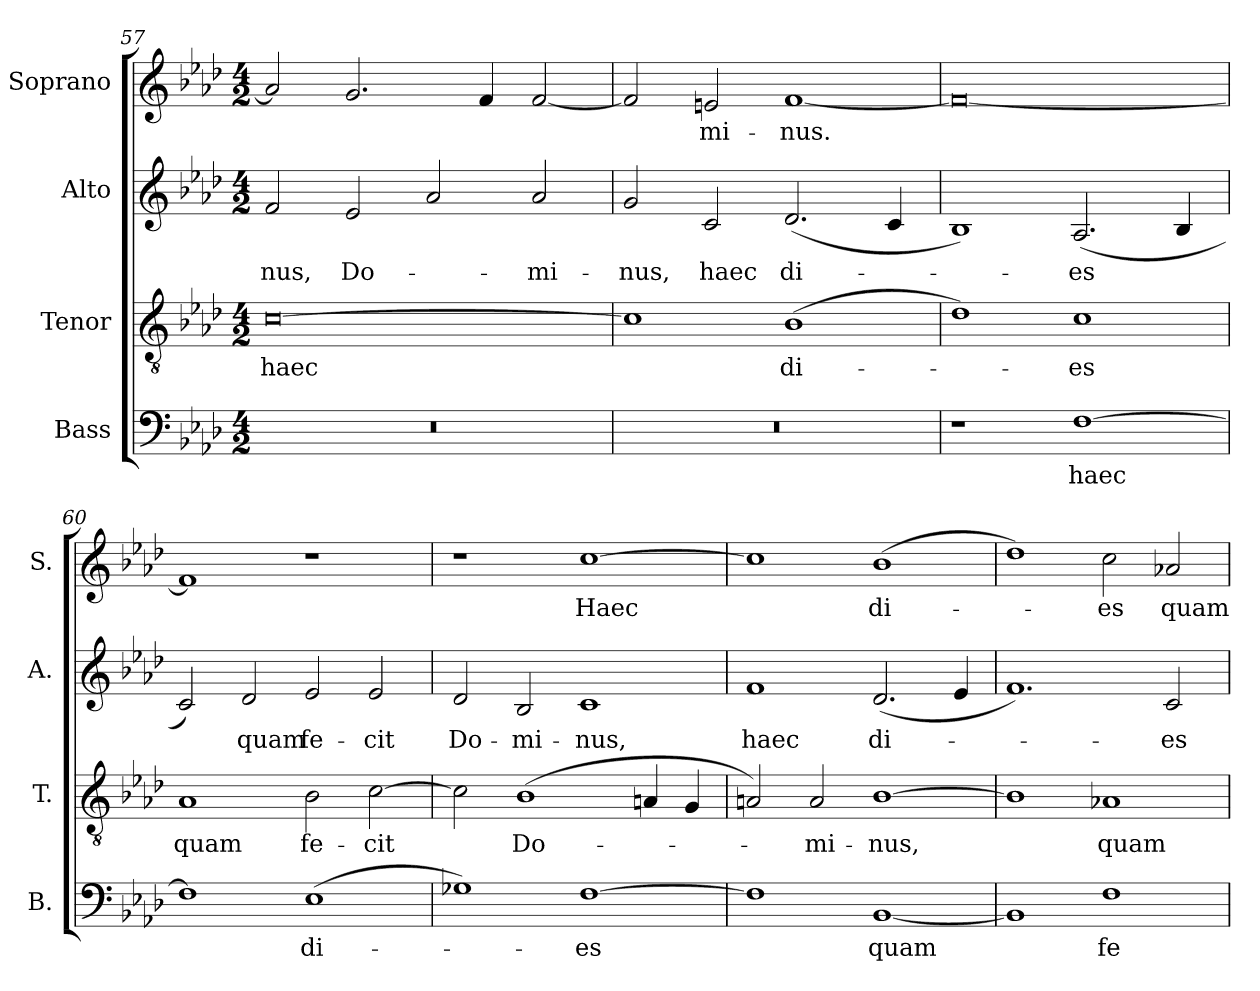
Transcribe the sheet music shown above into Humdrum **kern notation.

**kern	**text	**kern	**text	**kern	**text	**kern	**text
*part4	*part4	*part3	*part3	*part2	*part2	*part1	*part1
*staff4	*staff4	*staff3	*staff3	*staff2	*staff2	*staff1	*staff1
*I"Bass	*	*I"Tenor	*	*I"Alto	*	*I"Soprano	*
*I'B.	*	*I'T.	*	*I'A.	*	*I'S.	*
*clefF4	*	*clefGv2	*	*clefG2	*	*clefG2	*
*	*	*ITrd7c12	*	*	*	*	*
*k[b-e-a-d-]	*	*k[b-e-a-d-]	*	*k[b-e-a-d-]	*	*k[b-e-a-d-]	*
*A-:	*	*A-:	*	*A-:	*	*A-:	*
*M4/2	*	*M4/2	*	*M4/2	*	*M4/2	*
=57	=57	=57	=57	=57	=57	=57	=57
!LO:N:vis=1	!	!	!	!	!	!	!
!	!	!	!LO:LY:b:color=#000000	!	!	!	!
!	!	!	!	!	!LO:LY:b:color=#000000	!	!
0r	.	[0Ci	haec	2fi/	-nus,	2a-i/]	.
!	!	!	!	!	!LO:LY:b:color=#000000	!	!
.	.	.	.	2e-i/	Do-	2.gi/	.
.	.	.	.	2a-i/	.	.	.
.	.	.	.	.	.	4fi/	.
!	!	!	!	!	!LO:LY:b:color=#000000	!	!
.	.	.	.	2a-i/	-mi-	[2fi/	.
=58	=58	=58	=58	=58	=58	=58	=58
!LO:N:vis=1	!	!	!	!	!	!	!
!	!	!	!	!	!LO:LY:b:color=#000000	!	!
0r	.	1Ci]	.	2gi/	-nus,	2fi/]	.
!	!	!	!	!	!LO:LY:b:color=#000000	!	!
!	!	!	!	!	!	!	!LO:LY:b:color=#000000
.	.	.	.	2ci/	haec	2eni/	-mi-
!	!	!	!LO:LY:b:color=#000000	!	!	!	!
!	!	!	!	!	!LO:LY:b:color=#000000	!	!
!	!	!	!	!	!	!	!LO:LY:b:color=#000000
.	.	(1BB-i	di-	(2.d-i/	di-	[1fi	-nus.
.	.	.	.	4ci/	.	.	.
=59	=59	=59	=59	=59	=59	=59	=59
1r	.	1D-i)	.	1B-i)	.	0fi_	.
!	!LO:LY:b:color=#000000	!	!	!	!	!	!
!	!	!	!LO:LY:b:color=#000000	!	!	!	!
!	!	!	!	!	!LO:LY:b:color=#000000	!	!
[1Fi	haec	1Ci	-es	(2.A-i/	-es	.	.
.	.	.	.	4B-i/	.	.	.
=60	=60	=60	=60	=60	=60	=60	=60
!	!	!	!LO:LY:b:color=#000000	!	!	!	!
1Fi]	.	1AA-i	quam	2ci/)	.	1fi]	.
!	!	!	!	!	!LO:LY:b:color=#000000	!	!
.	.	.	.	2d-i/	quam	.	.
!	!LO:LY:b:color=#000000	!	!	!	!	!	!
!	!	!	!LO:LY:b:color=#000000	!	!	!	!
!	!	!	!	!	!LO:LY:b:color=#000000	!	!
(1E-i	di-	2BB-i\	fe-	2e-i/	fe-	1r	.
!	!	!	!LO:LY:b:color=#000000	!	!	!	!
!	!	!	!	!	!LO:LY:b:color=#000000	!	!
.	.	[2Ci\	-cit	2e-i/	-cit	.	.
=61	=61	=61	=61	=61	=61	=61	=61
!	!	!	!	!	!LO:LY:b:color=#000000	!	!
1G-Xi)	.	2Ci\]	.	2d-i/	Do-	1r	.
!	!	!	!LO:LY:b:color=#000000	!	!	!	!
!	!	!	!	!	!LO:LY:b:color=#000000	!	!
.	.	(1BB-i	Do-	2B-i/	-mi-	.	.
!	!LO:LY:b:color=#000000	!	!	!	!	!	!
!	!	!	!	!	!LO:LY:b:color=#000000	!	!
!	!	!	!	!	!	!	!LO:LY:b:color=#000000
[1Fi	-es	.	.	1ci	-nus,	[1cci	Haec
.	.	4AAni/	.	.	.	.	.
.	.	4GGi/	.	.	.	.	.
=62	=62	=62	=62	=62	=62	=62	=62
!	!	!	!	!	!LO:LY:b:color=#000000	!	!
1Fi]	.	2AAni/)	.	1fi	haec	1cci]	.
!	!	!	!LO:LY:b:color=#000000	!	!	!	!
.	.	2AAi/	-mi-	.	.	.	.
!	!LO:LY:b:color=#000000	!	!	!	!	!	!
!	!	!	!LO:LY:b:color=#000000	!	!	!	!
!	!	!	!	!	!LO:LY:b:color=#000000	!	!
!	!	!	!	!	!	!	!LO:LY:b:color=#000000
[1BB-i	quam	[1BB-i	-nus,	(2.d-i/	di-	(1b-i	di-
.	.	.	.	4e-i/	.	.	.
!!LO:PB:g=z
=63	=63	=63	=63	=63	=63	=63	=63
1BB-i]	.	1BB-i]	.	1.fi)	.	1dd-i)	.
!	!LO:LY:b:color=#000000	!	!	!	!	!	!
!	!	!	!LO:LY:b:color=#000000	!	!	!	!
!	!	!	!	!	!	!	!LO:LY:b:color=#000000
1Fi	fe-	1AA-Xi	quam	.	.	2cci\	-es
!	!	!	!	!	!LO:LY:b:color=#000000	!	!
!	!	!	!	!	!	!	!LO:LY:b:color=#000000
.	.	.	.	2ci/	-es	2a-Xi/	quam
=	=	=	=	=	=	=	=
*-	*-	*-	*-	*-	*-	*-	*-
